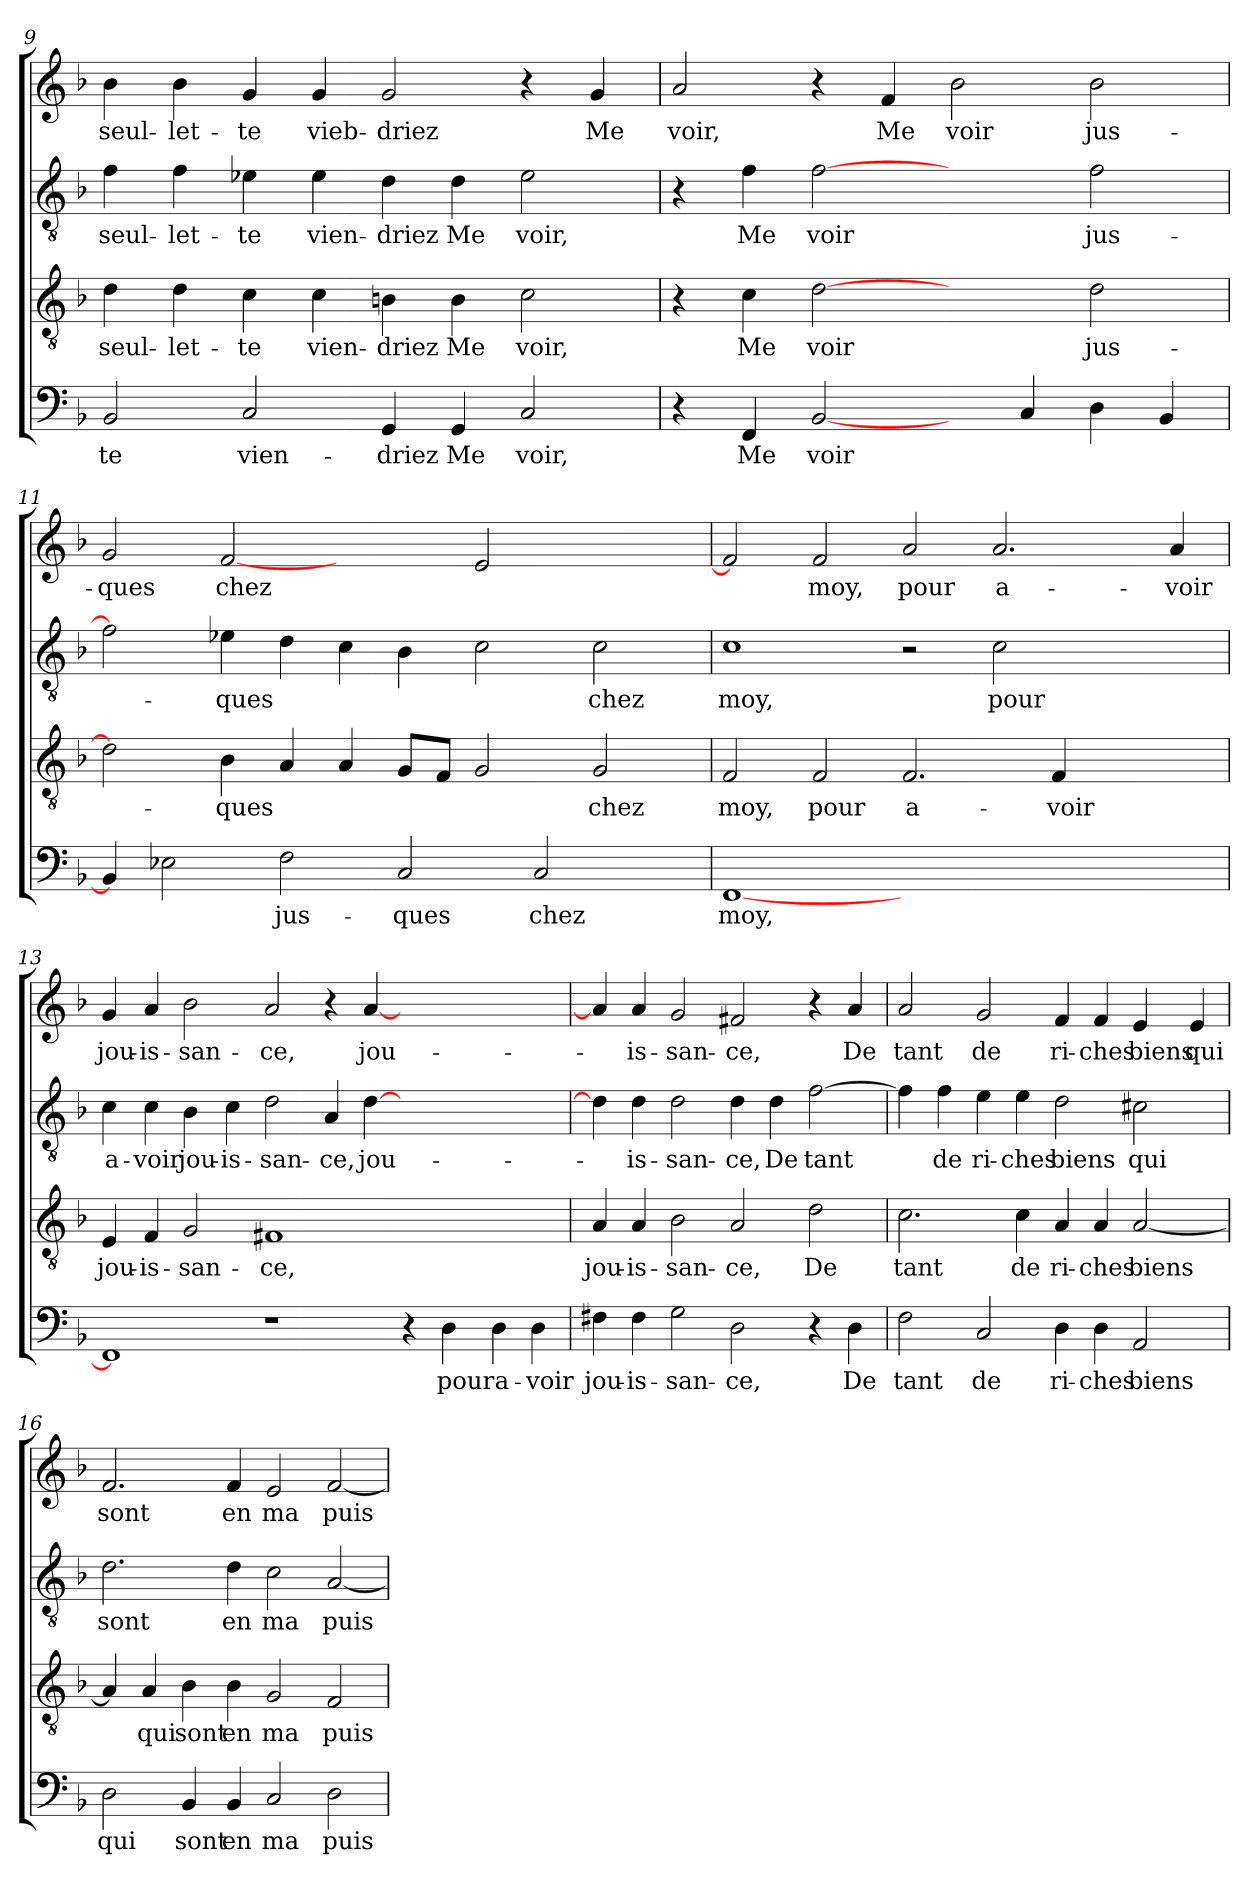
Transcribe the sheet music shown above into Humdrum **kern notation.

**kern	**text	**kern	**text	**kern	**text	**kern	**text
*part4	*part4	*part3	*part3	*part2	*part2	*part1	*part1
*staff4	*staff4	*staff3	*staff3	*staff2	*staff2	*staff1	*staff1
!!LO:LB:g=z
*clefF4	*	*clefGv2	*	*clefGv2	*	*clefG2	*
*k[b-]	*	*k[b-]	*	*k[b-]	*	*k[b-]	*
=9	=9	=9	=9	=9	=9	=9	=9
2BB-	-te	4d	seul-	4f	seul-	4b-	seul-
.	.	4d	-let-	4f	-let-	4b-	-let-
2C	vien-	4c	-te	4e-X	-te	4g	-te
.	.	4c	vien-	4e-	vien-	4g	vieb-
4GG	-driez	4Bn	-driez	4d	-driez	2g	-driez
4GG	Me	4B	Me	4d	Me	.	.
2C	voir,	2c	voir,	2e-	voir,	4r	.
.	.	.	.	.	.	4g	Me
=10	=10	=10	=10	=10	=10	=10	=10
4r	.	4r	.	4r	.	2a	voir,
4FF	Me	4c	Me	4f	Me	.	.
[2BB-	voir	[2d	voir	[2f	voir	4r	.
.	.	.	.	.	.	4f	Me
4ryy	.	2ryy	.	2ryy	.	2b-	voir
4C	.	.	.	.	.	.	.
4D	.	2d	jus-	2f	jus-	2b-	jus-
4BB-	.	.	.	.	.	.	.
=11	=11	=11	=11	=11	=11	=11	=11
4BB-]	.	2d]	.	2f]	.	2g	-ques
2E-X	.	.	.	.	.	.	.
.	.	4B-	-ques	4e-X	-ques	[2f	chez
2F	jus-	4A	.	4d	.	.	.
.	.	4A	.	4c	.	2ryy	.
2C	-ques	8GL	.	4B-	.	.	.
.	.	8FJ	.	.	.	.	.
.	.	2G	.	2c	.	2e	.
2C	chez	.	.	.	.	.	.
.	.	2G	chez	2c	chez	2ryy	.
4ryy	.	.	.	.	.	.	.
=12	=12	=12	=12	=12	=12	=12	=12
[1FF	moy,	2F	moy,	1c	moy,	2f]	.
.	.	2F	pour	.	.	2f	moy,
1.ryy	.	2.F	a-	2r	.	2a	pour
.	.	.	.	2c	pour	2.a	a-
.	.	4F	-voir	.	.	.	.
.	.	2ryy	.	2ryy	.	.	.
.	.	.	.	.	.	4a	-voir
!!LO:PB:g=z
=13	=13	=13	=13	=13	=13	=13	=13
1FF]	.	4E	jou-	4c	a-	4g	jou-
.	.	4F	-is-	4c	-voir	4a	-is-
.	.	2G	-san-	4B-	jou-	2b-	-san-
.	.	.	.	4c	-is-	.	.
1r	.	1F#X	-ce,	2d	-san-	2a	-ce,
.	.	.	.	4A	-ce,	4r	.
.	.	.	.	[4d	jou-	[4a	jou-
4r	.	1ryy	.	1ryy	.	1ryy	.
4D	pour	.	.	.	.	.	.
4D	a-	.	.	.	.	.	.
4D	-voir	.	.	.	.	.	.
=14	=14	=14	=14	=14	=14	=14	=14
4F#X	jou-	4A	jou-	4d]	.	4a]	.
4F#	-is-	4A	-is-	4d	-is-	4a	-is-
2G	-san-	2B-	-san-	2d	-san-	2g	-san-
2D	-ce,	2A	-ce,	4d	-ce,	2f#X	-ce,
.	.	.	.	4d	De	.	.
4r	.	2d	De	[2f	tant	4r	.
4D	De	.	.	.	.	4a	De
=15	=15	=15	=15	=15	=15	=15	=15
2F	tant	2.c	tant	4f]	.	2a	tant
.	.	.	.	4f	de	.	.
2C	de	.	.	4e	ri-	2g	de
.	.	4c	de	4e	-ches	.	.
4D	ri-	4A	ri-	2d	biens	4f	ri-
4D	-ches	4A	-ches	.	.	4f	-ches
2AA	biens	[2A	biens	2c#X	qui	4e	biens
.	.	.	.	.	.	4e	qui
!!LO:LB:g=z
=16	=16	=16	=16	=16	=16	=16	=16
2D	qui	4A]	.	2.d	sont	2.f	sont
.	.	4A	qui	.	.	.	.
4BB-	sont	4B-	sont	.	.	.	.
4BB-	en	4B-	en	4d	en	4f	en
2C	ma	2G	ma	2c	ma	2e	ma
2D	puis-	2F	puis-	[2A	puis-	[2f	puis-
=	=	=	=	=	=	=	=
*-	*-	*-	*-	*-	*-	*-	*-
